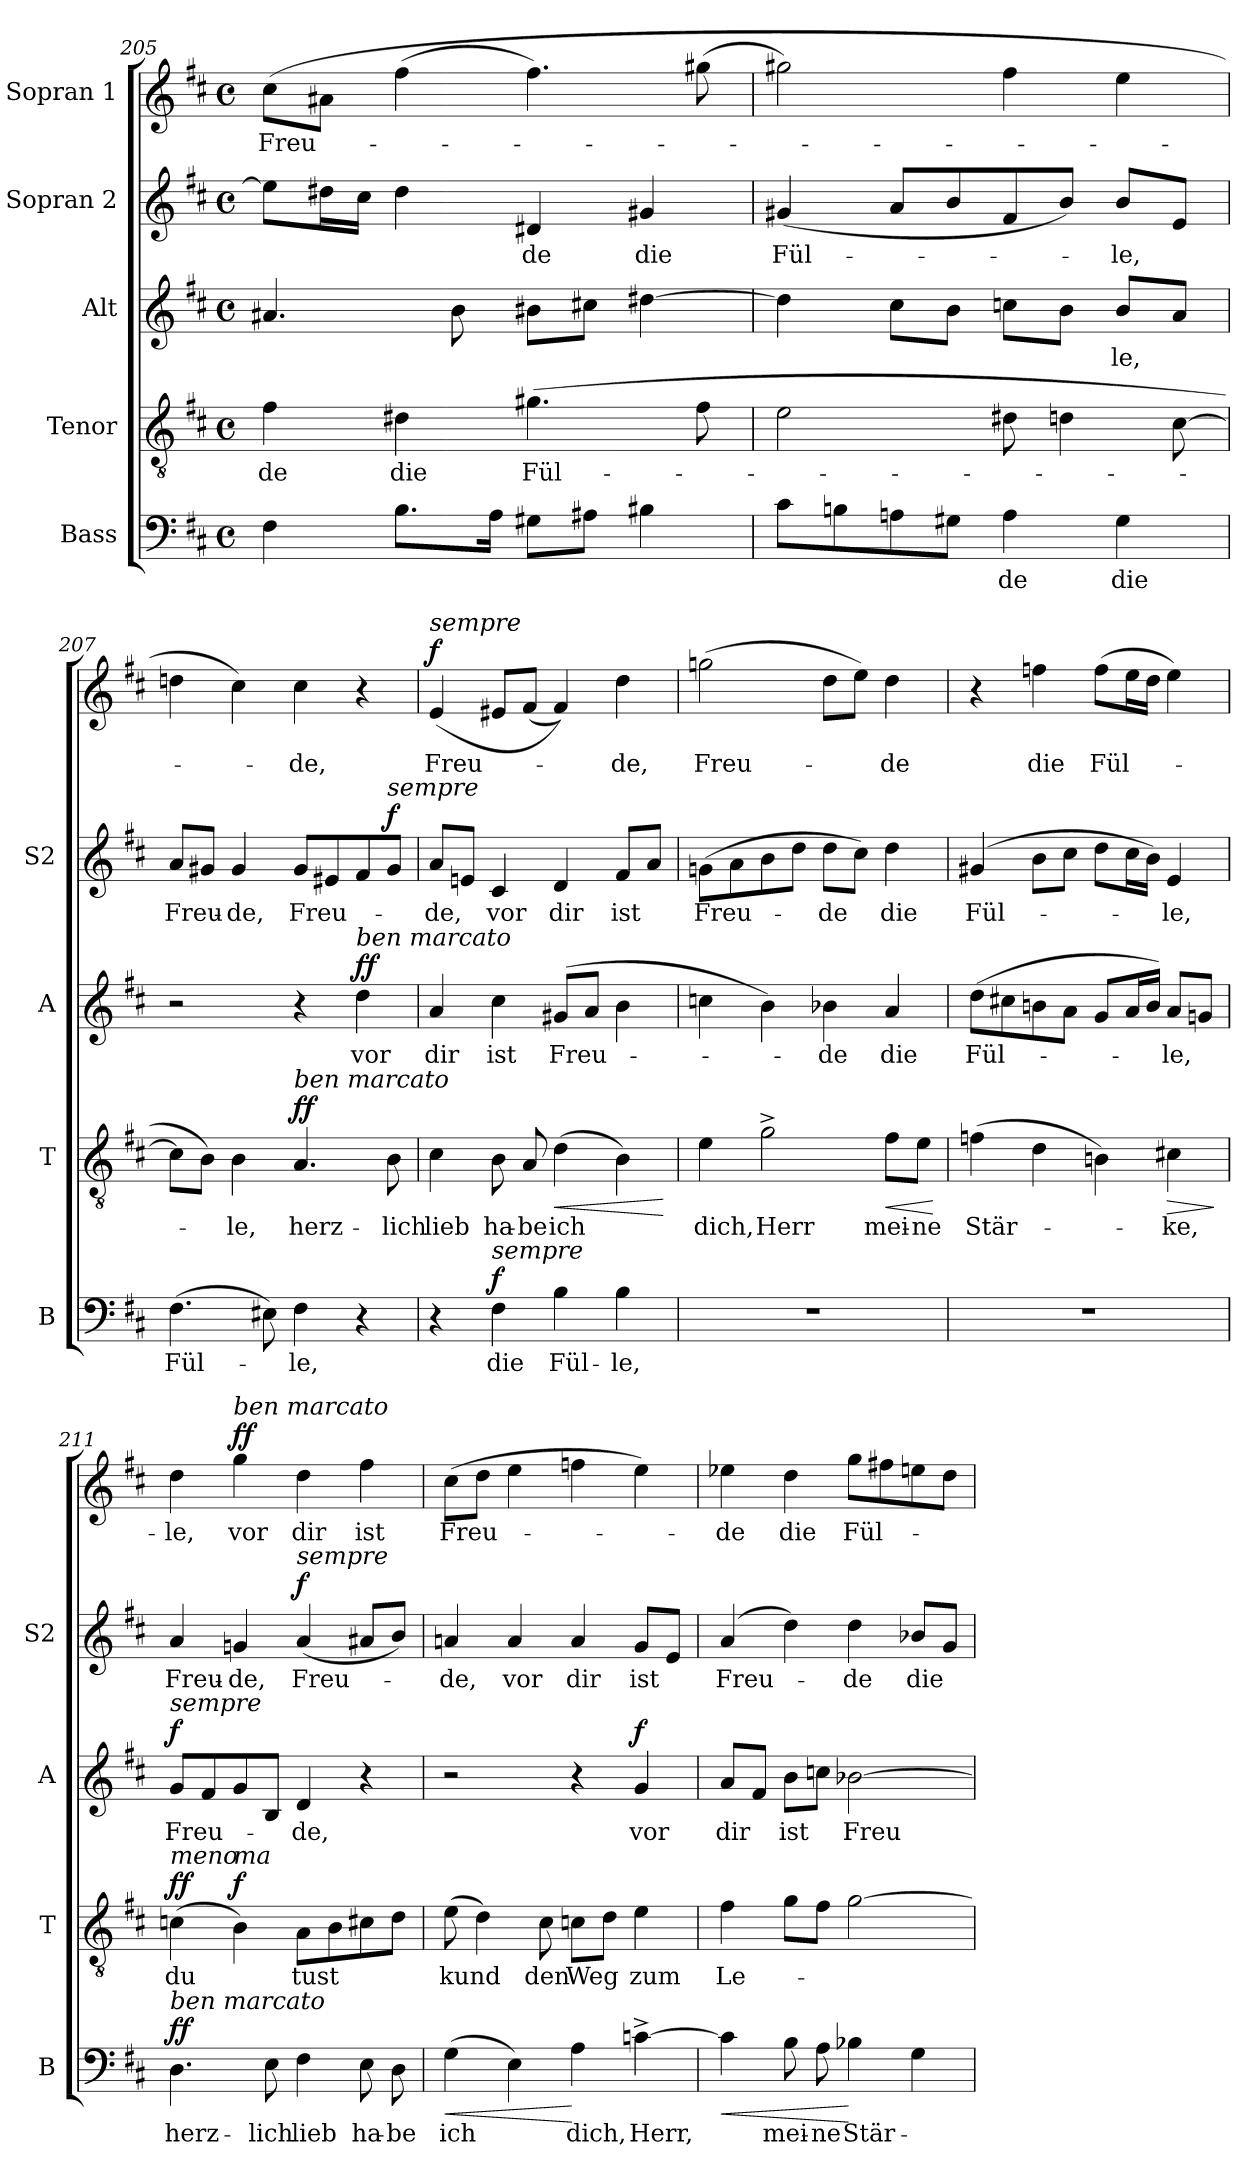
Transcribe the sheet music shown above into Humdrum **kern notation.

**kern	**text	**dynam	**kern	**text	**dynam	**kern	**text	**dynam	**kern	**text	**dynam	**kern	**text	**dynam
*part5	*part5	*part5	*part4	*part4	*part4	*part3	*part3	*part3	*part2	*part2	*part2	*part1	*part1	*part1
*staff5	*staff5	*staff5	*staff4	*staff4	*staff4	*staff3	*staff3	*staff3	*staff2	*staff2	*staff2	*staff1	*staff1	*staff1
*I"Bass	*	*	*I"Tenor	*	*	*I"Alt	*	*	*I"Sopran 2	*	*	*I"Sopran 1	*	*
*I'B	*	*	*I'T	*	*	*I'A	*	*	*I'S2	*	*	*	*	*
*clefF4	*	*	*clefGv2	*	*	*clefG2	*	*	*clefG2	*	*	*clefG2	*	*
*k[f#c#]	*	*	*k[f#c#]	*	*	*k[f#c#]	*	*	*k[f#c#]	*	*	*k[f#c#]	*	*
*M4/4	*	*	*M4/4	*	*	*M4/4	*	*	*M4/4	*	*	*M4/4	*	*
*met(c)	*	*	*met(c)	*	*	*met(c)	*	*	*met(c)	*	*	*met(c)	*	*
=205	=205	=205	=205	=205	=205	=205	=205	=205	=205	=205	=205	=205	=205	=205
4F#\	.	.	4f#\	-de	.	4.a#X/	.	.	8ee\L]	.	.	(8cc#\L	Freu-	.
.	.	.	.	.	.	.	.	.	16dd#X\L	.	.	8a#X\J	.	.
.	.	.	.	.	.	.	.	.	16cc#\JJ	.	.	.	.	.
8.B\L	.	.	4d#X\	die	.	.	.	.	4dd#\	.	.	(4ff#\	.	.
.	.	.	.	.	.	8b\	.	.	.	.	.	.	.	.
16A\Jk	.	.	.	.	.	.	.	.	.	.	.	.	.	.
8G#X\L	.	.	(4.g#X\	Fül-	.	8b#X\L	.	.	4d#X/	-de	.	4.ff#\)	.	.
8A#X\J	.	.	.	.	.	8cc#X\J	.	.	.	.	.	.	.	.
4B#X\	.	.	.	.	.	[4dd#X\	.	.	4g#X/	die	.	.	.	.
.	.	.	8f#\	.	.	.	.	.	.	.	.	(8gg#X\	.	.
=206	=206	=206	=206	=206	=206	=206	=206	=206	=206	=206	=206	=206	=206	=206
8c#\L	.	.	2e\	.	.	4dd#\]	.	.	(4g#X/	Fül-	.	2gg#i\)	.	.
8Bn\	.	.	.	.	.	.	.	.	.	.	.	.	.	.
8An\	.	.	.	.	.	8cc#\L	.	.	8a/L	.	.	.	.	.
8G#X\J	.	.	.	.	.	8b\J	.	.	8b/	.	.	.	.	.
4A\	-de	.	8d#X\	.	.	8ccn\L	.	.	8f#/	.	.	4ff#\	.	.
.	.	.	4dn\	.	.	8b\J	.	.	8b/J)	.	.	.	.	.
4G#\	die	.	.	.	.	8b/L	-le,	.	8b/L	-le,	.	4ee\	.	.
.	.	.	[8c#\	.	.	8a/J	.	.	8e/J	.	.	.	.	.
=207	=207	=207	=207	=207	=207	=207	=207	=207	=207	=207	=207	=207	=207	=207
(4.F#\	Fül-	.	8c#\L]	.	.	2r	.	.	8a/L	Freu-	.	4ddn\	.	.
.	.	.	8B\J)	.	.	.	.	.	8g#X/J	.	.	.	.	.
.	.	.	4B\	-le,	.	.	.	.	4g#/	-de,	.	4cc#\)	.	.
8E#X\)	.	.	.	.	.	.	.	.	.	.	.	.	.	.
!	!	!	!LO:TX:a:i:t=ben marcato	!	!	!	!	!	!	!	!	!	!	!
!	!	!	!	!	!LO:DY:a	!	!	!	!	!	!	!	!	!
4F#\	-le,	.	4.A/	herz-	ff	4r	.	.	8g#/L	Freu-	.	4cc#\	-de,	.
.	.	.	.	.	.	.	.	.	8e#X/	.	.	.	.	.
!	!	!	!	!	!	!LO:TX:a:i:t=ben marcato	!	!	!	!	!	!	!	!
!	!	!	!	!	!	!	!	!LO:DY:a	!	!	!	!	!	!
4r	.	.	.	.	.	4dd\	vor	ff	8f#/	.	.	4r	.	.
!	!	!	!	!	!	!	!	!	!LO:TX:a:i:t=sempre	!	!	!	!	!
!	!	!	!	!	!	!	!	!	!	!	!LO:DY:a	!	!	!
.	.	.	8B\	-lich	.	.	.	.	8g#/J	.	f	.	.	.
!!LO:PB:g=z
=208	=208	=208	=208	=208	=208	=208	=208	=208	=208	=208	=208	=208	=208	=208
!	!	!	!	!	!	!	!	!	!	!	!	!LO:TX:a:i:t=sempre	!	!
!	!	!	!	!	!	!	!	!	!	!	!	!	!	!LO:DY:a
4r	.	.	4c#\	lieb	.	4a/	dir	.	8a/L	-de,	.	(4e/	Freu-	f
.	.	.	.	.	.	.	.	.	8en/J	.	.	.	.	.
!LO:TX:a:i:t=sempre	!	!	!	!	!	!	!	!	!	!	!	!	!	!
!	!	!LO:DY:a	!	!	!	!	!	!	!	!	!	!	!	!
4F#\	die	f	8B\	ha-	.	4cc#\	ist	.	4c#/	vor	.	8e#X/L	.	.
.	.	.	8A/	-be	.	.	.	.	.	.	.	(8f#/J	.	.
!	!	!	!	!	!LO:HP:b	!	!	!	!	!	!	!	!	!
4B\	Fül-	.	(4d\	ich	<	(8g#X/L	Freu-	.	4d/	dir	.	4f#/))	.	.
.	.	.	.	.	.	8a/J	.	.	.	.	.	.	.	.
4B\	-le,	.	4B\)	.	.	4b\	.	.	8f#/L	ist	.	4dd\	de,	.
.	.	.	.	.	.	.	.	.	8a/J	.	.	.	.	.
.	.	.	.	.	[	.	.	.	.	.	.	.	.	.
=209	=209	=209	=209	=209	=209	=209	=209	=209	=209	=209	=209	=209	=209	=209
1r	.	.	4e\	dich,	.	4ccn\	.	.	(8gn\L	Freu-	.	(2ggn\	Freu-	.
.	.	.	.	.	.	.	.	.	8a\	.	.	.	.	.
.	.	.	2g^\	Herr	.	4b\)	.	.	8b\	.	.	.	.	.
.	.	.	.	.	.	.	.	.	8dd\J	.	.	.	.	.
.	.	.	.	.	.	4b-X\	-de	.	8dd\L	-de	.	8dd\L	.	.
.	.	.	.	.	.	.	.	.	8cc#\J)	.	.	8ee\J)	.	.
!	!	!	!	!	!LO:HP:b	!	!	!	!	!	!	!	!	!
.	.	.	8f#\L	mei-	<	4a/	die	.	4dd\	die	.	4dd\	-de	.
.	.	.	8e\J	-ne	.	.	.	.	.	.	.	.	.	.
.	.	.	.	.	[	.	.	.	.	.	.	.	.	.
=210	=210	=210	=210	=210	=210	=210	=210	=210	=210	=210	=210	=210	=210	=210
1r	.	.	(4fn\	Stär-	.	(8dd\L	Fül-	.	(4g#X/	Fül-	.	4r	.	.
.	.	.	.	.	.	8cc#X\	.	.	.	.	.	.	.	.
.	.	.	4d\	.	.	8bn\	.	.	8b\L	.	.	4ffn\	die	.
.	.	.	.	.	.	8a\J	.	.	8cc#\J	.	.	.	.	.
.	.	.	4Bn\)	.	.	8g/L	.	.	8dd\L	.	.	(8ff\L	Fül-	.
.	.	.	.	.	.	16a/L	.	.	16cc#\L	.	.	16ee\L	.	.
.	.	.	.	.	.	16b/JJ)	.	.	16b\JJ)	.	.	16dd\JJ	.	.
!	!	!	!	!	!LO:HP:b	!	!	!	!	!	!	!	!	!
.	.	.	4c#X\	-ke,	>	8a/L	-le,	.	4e/	-le,	.	4ee\)	.	.
.	.	.	.	.	.	8gn/J	.	.	.	.	.	.	.	.
.	.	.	.	.	]	.	.	.	.	.	.	.	.	.
=211	=211	=211	=211	=211	=211	=211	=211	=211	=211	=211	=211	=211	=211	=211
!	!	!	!	!	!	!LO:TX:a:i:t=sempre	!	!	!	!	!	!	!	!
!	!	!	!LO:TX:a:i:t=meno	!	!	!	!	!	!	!	!	!	!	!
!LO:TX:a:i:t=ben marcato	!	!	!	!	!	!	!	!	!	!	!	!	!	!
!	!	!LO:DY:a	!	!	!LO:DY:a	!	!	!LO:DY:a	!	!	!	!	!	!
4.D\	herz-	ff	(4cn\	du	ff	8g/L	Freu-	f	4a/	Freu-	.	4dd\	-le,	.
.	.	.	.	.	.	8f#/	.	.	.	.	.	.	.	.
!	!	!	!	!	!	!	!	!	!	!	!	!LO:TX:a:i:t=ben marcato	!	!
!	!	!	!LO:TX:a:i:t=ma	!	!	!	!	!	!	!	!	!	!	!
!	!	!	!	!	!LO:DY:a	!	!	!	!	!	!	!	!	!LO:DY:a
.	.	.	4B\)	.	f	8g/	.	.	4gn/	-de,	.	4gg\	vor	ff
8E\	-lich	.	.	.	.	8B/J	.	.	.	.	.	.	.	.
!	!	!	!	!	!	!	!	!	!LO:TX:a:i:t=sempre	!	!	!	!	!
!	!	!	!	!	!	!	!	!	!	!	!LO:DY:a	!	!	!
4F#\	lieb	.	8A\L	tust	.	4d/	-de,	.	(4a/	Freu-	f	4dd\	dir	.
.	.	.	8B\	.	.	.	.	.	.	.	.	.	.	.
8E\	ha-	.	8c#X\	.	.	4r	.	.	8a#X/L	.	.	4ff#\	ist	.
8D\	-be	.	8d\J	.	.	.	.	.	8b/J)	.	.	.	.	.
!!LO:LB:g=z
=212	=212	=212	=212	=212	=212	=212	=212	=212	=212	=212	=212	=212	=212	=212
!	!	!LO:HP:b	!	!	!	!	!	!	!	!	!	!	!	!
(4G\	ich	<	(8e\	kund	.	2r	.	.	4an/	-de,	.	(8cc#\L	Freu-	.
.	.	.	4d\)	.	.	.	.	.	.	.	.	8dd\J	.	.
4E\)	.	.	.	.	.	.	.	.	4a/	vor	.	4ee\	.	.
.	.	.	8c#\	den	.	.	.	.	.	.	.	.	.	.
4A\	dich,	[	8cn\L	Weg	.	4r	.	.	4a/	dir	.	4ffn\	.	.
.	.	.	8d\J	.	.	.	.	.	.	.	.	.	.	.
!	!	!	!	!	!	!	!	!LO:DY:a	!	!	!	!	!	!
[4cn^\	Herr,	.	4e\	zum	.	4g/	vor	f	8g/L	ist	.	4ee\)	.	.
.	.	.	.	.	.	.	.	.	8e/J	.	.	.	.	.
=213	=213	=213	=213	=213	=213	=213	=213	=213	=213	=213	=213	=213	=213	=213
!	!	!LO:HP:b	!	!	!	!	!	!	!	!	!	!	!	!
4c\]	.	<	4f#\	Le-	.	8a/L	dir	.	(4a/	Freu-	.	4ee-X\	-de	.
.	.	.	.	.	.	8f#/J	.	.	.	.	.	.	.	.
8B\	mei-	.	8g\L	.	.	8b\L	ist	.	4dd\)	.	.	4dd\	die	.
8A\	-ne	.	8f#\J	.	.	8ccn\J	.	.	.	.	.	.	.	.
4B-X\	Stär-	[	[2g\	.	.	[2b-X\	Freu-	.	4dd\	-de	.	8gg\L	Fül-	.
.	.	.	.	.	.	.	.	.	.	.	.	8ff#X\	.	.
4G\	.	.	.	.	.	.	.	.	8b-X/L	die	.	8een\	.	.
.	.	.	.	.	.	.	.	.	8g/J	.	.	8dd\J	.	.
=	=	=	=	=	=	=	=	=	=	=	=	=	=	=
*-	*-	*-	*-	*-	*-	*-	*-	*-	*-	*-	*-	*-	*-	*-
